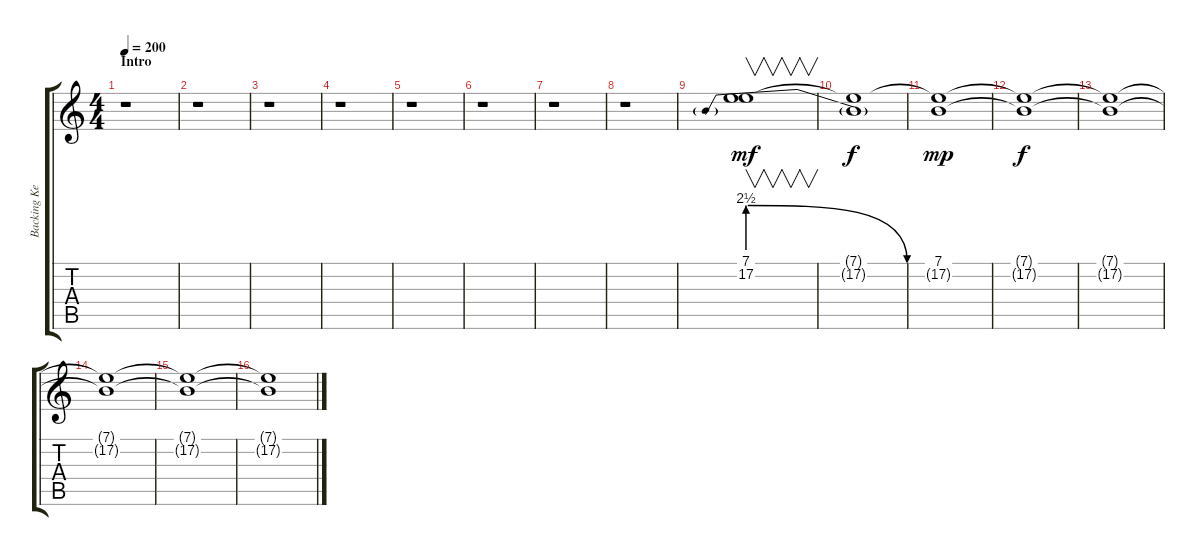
\track ("Backing Keyboards" "Backing Ke") {instrument choiraahs}
\staff {score tabs}
\tuning (E4 B3 G3 D3 A2 E2) {hide}
\ts (4 4)
\section ("" "Intro")
\tempo 200
\clef g2
\ks c
r.1{dy mf instrument choiraahs} |
r.1 |
r.1 |
r.1 |
r.1 |
r.1 |
r.1 |
r.1 |
(7.1{be (prebendrelease 0 10 60 0)} 17.2).1{v volume 9 instrument pad4choir} |
(7.1{t} 17.2{t}).1{dy f} |
(7.1 17.2{t}).1{dy mp} |
(7.1{t} 17.2{t}).1{dy f} |
(7.1{t} 17.2{t}).1 |
(7.1{t} 17.2{t}).1 |
(7.1{t} 17.2{t}).1 |
(7.1{t} 17.2{t}).1
